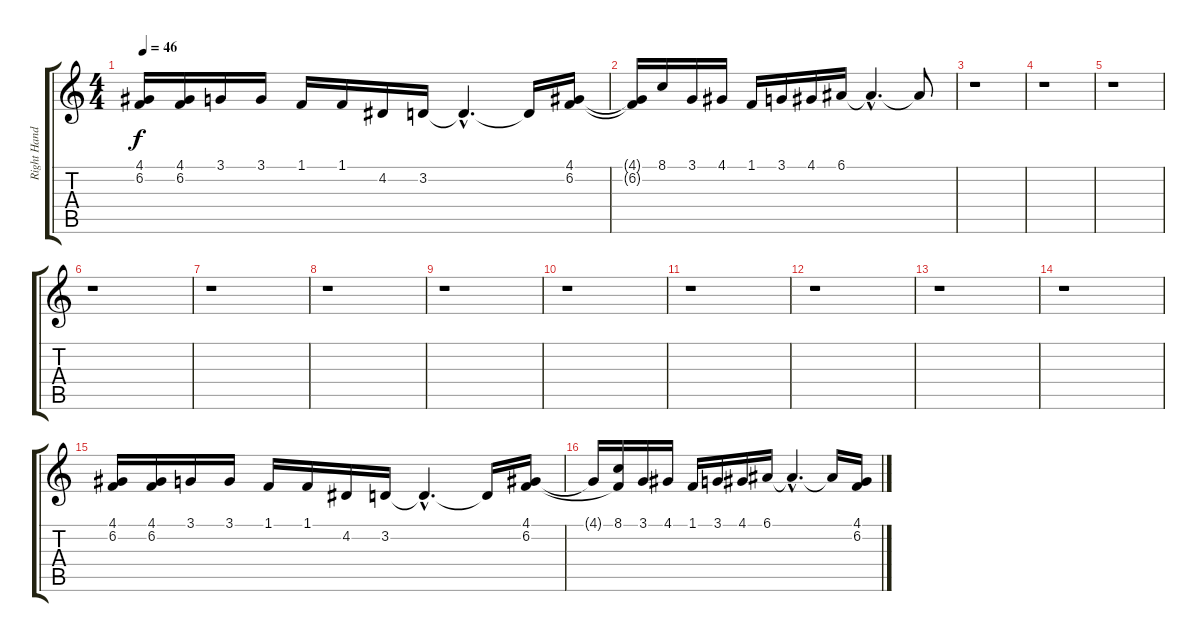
\track ("Right Hand Piano" "Right Hand") {instrument acousticgrandpiano}
\staff {score tabs}
\tuning (E4 B3 G3 D3 A2 E2) {hide}
\ts (4 4)
\tempo 46
\clef g2
\ks c
(4.1{t} 6.2{t}).16{dy f} (4.1 6.2).16 3.1.16 3.1.16 1.1.16 1.1.16 4.2.16 3.2.16 3.2{hac t}.4{d} 3.2{t}.16 (4.1 6.2).16 |
(4.1{t} 6.2{t}).16 8.1.16 3.1.16 4.1.16 1.1.16 3.1.16 4.1.16 6.1.16 6.1{hac t}.4{d} 6.1{t}.8 |
r.1 |
r.1 |
r.1 |
r.1 |
r.1 |
r.1 |
r.1 |
r.1 |
r.1 |
r.1 |
r.1 |
r.1 |
(4.1 6.2).16 (4.1 6.2).16 3.1.16 3.1.16 1.1.16 1.1.16 4.2.16 3.2.16 3.2{hac t}.4{d} 3.2{t}.16 (4.1 6.2).16 |
4.1{t}.16 (8.1 6.2{t}).16 3.1.16 4.1.16 1.1.16 3.1.16 4.1.16 6.1.16 6.1{hac t}.4{d} 6.1{t}.16 (4.1 6.2).16
